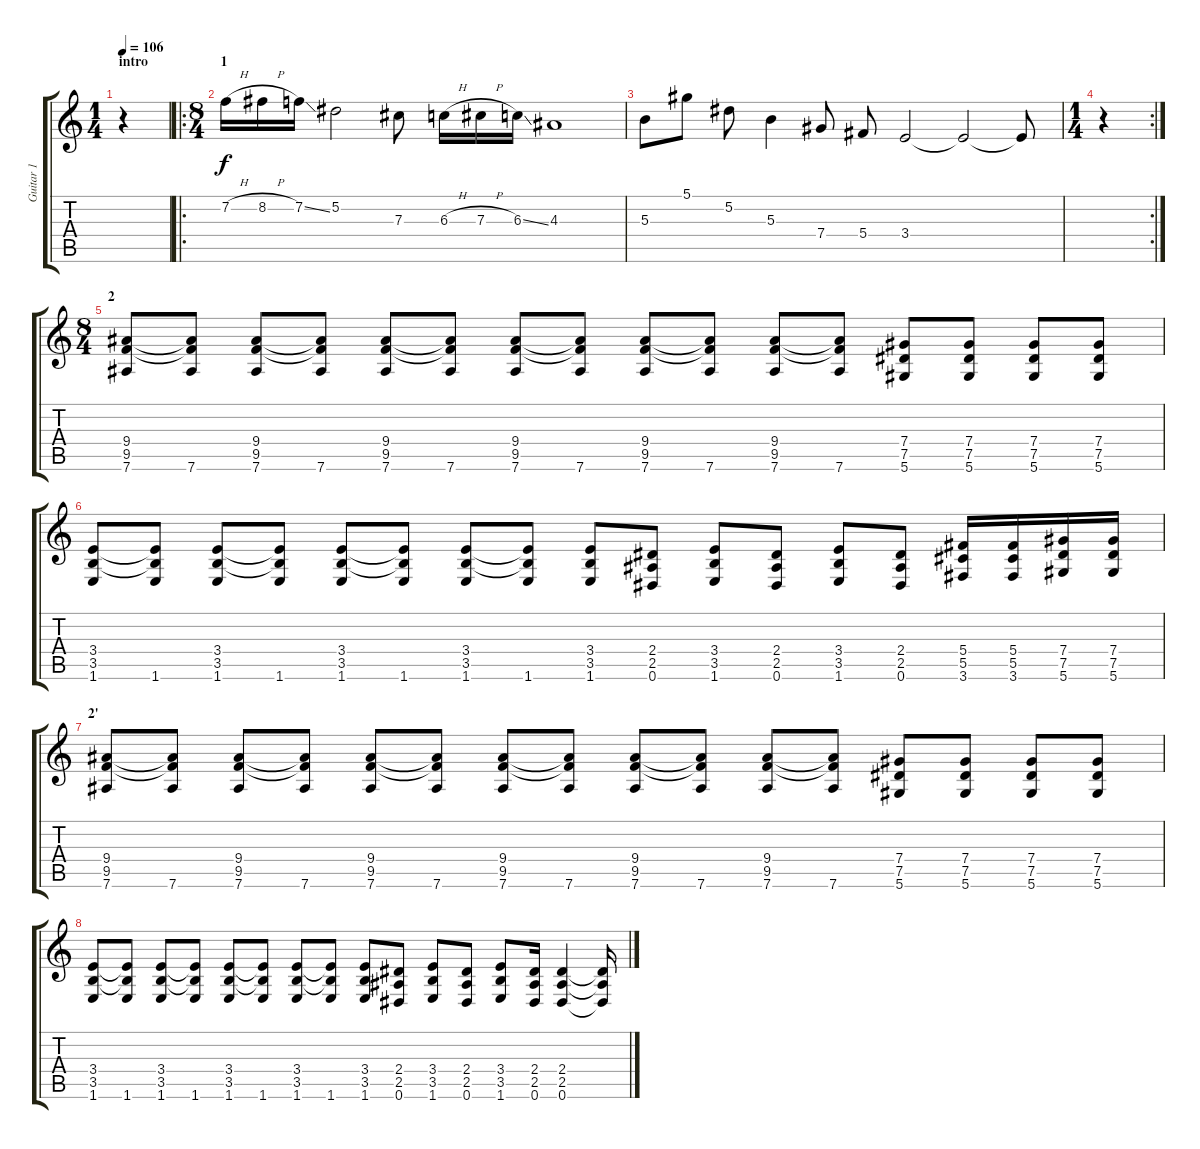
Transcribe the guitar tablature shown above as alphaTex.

\track ("Guitar 1" "Guitar 1") {instrument distortionguitar}
\staff {score tabs}
\tuning (Eb4 Bb3 Gb3 Db3 Ab2 Eb2) {hide}
\ts (1 4)
\section ("" "intro")
\tempo 106
\clef g2
\ks c
r.4{dy f} |
\ro
\ts (8 4)
\section ("" "1")
7.2{h}.16 8.2{h}.16 7.2{ss}.16 5.2.2 7.3.8 6.3{h}.16 7.3{h}.16 6.3{ss}.16 4.3.1 |
5.3.8 5.1.8 5.2.8 5.3.4 7.4.8 5.4.8 3.4.2 3.4{t}.2 3.4{t}.8 |
\rc 2
\ts (1 4)
r.4 |
\ts (8 4)
\section ("" "2")
(9.4 9.5 7.6).8 (9.4{t} 9.5{t} 7.6).8 (9.4 9.5 7.6).8 (9.4{t} 9.5{t} 7.6).8 (9.4 9.5 7.6).8 (9.4{t} 9.5{t} 7.6).8 (9.4 9.5 7.6).8 (9.4{t} 9.5{t} 7.6).8 (9.4 9.5 7.6).8 (9.4{t} 9.5{t} 7.6).8 (9.4 9.5 7.6).8 (9.4{t} 9.5{t} 7.6).8 (7.4 7.5 5.6).8 (7.4 7.5 5.6).8 (7.4 7.5 5.6).8 (7.4 7.5 5.6).8 |
(3.4 3.5 1.6).8 (3.4{t} 3.5{t} 1.6).8 (3.4 3.5 1.6).8 (3.4{t} 3.5{t} 1.6).8 (3.4 3.5 1.6).8 (3.4{t} 3.5{t} 1.6).8 (3.4 3.5 1.6).8 (3.4{t} 3.5{t} 1.6).8 (3.4 3.5 1.6).8 (2.4 2.5 0.6).8 (3.4 3.5 1.6).8 (2.4 2.5 0.6).8 (3.4 3.5 1.6).8 (2.4 2.5 0.6).8 (5.4 5.5 3.6).16 (5.4 5.5 3.6).16 (7.4 7.5 5.6).16 (7.4 7.5 5.6).16 |
\section ("" "2'")
(9.4 9.5 7.6).8 (9.4{t} 9.5{t} 7.6).8 (9.4 9.5 7.6).8 (9.4{t} 9.5{t} 7.6).8 (9.4 9.5 7.6).8 (9.4{t} 9.5{t} 7.6).8 (9.4 9.5 7.6).8 (9.4{t} 9.5{t} 7.6).8 (9.4 9.5 7.6).8 (9.4{t} 9.5{t} 7.6).8 (9.4 9.5 7.6).8 (9.4{t} 9.5{t} 7.6).8 (7.4 7.5 5.6).8 (7.4 7.5 5.6).8 (7.4 7.5 5.6).8 (7.4 7.5 5.6).8 |
(3.4 3.5 1.6).8 (3.4{t} 3.5{t} 1.6).8 (3.4 3.5 1.6).8 (3.4{t} 3.5{t} 1.6).8 (3.4 3.5 1.6).8 (3.4{t} 3.5{t} 1.6).8 (3.4 3.5 1.6).8 (3.4{t} 3.5{t} 1.6).8 (3.4 3.5 1.6).8 (2.4 2.5 0.6).8 (3.4 3.5 1.6).8 (2.4 2.5 0.6).8 (3.4 3.5 1.6).8 (2.4 2.5 0.6).16 (2.4 2.5 0.6).4 (2.4{t} 2.5{t} 0.6{t}).16
